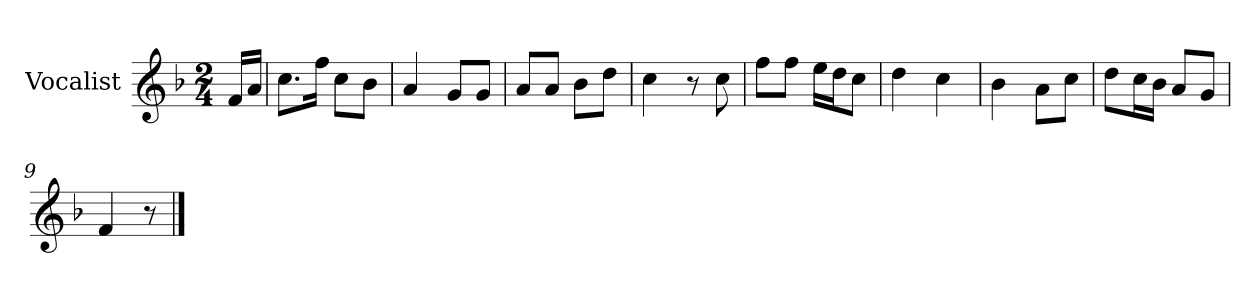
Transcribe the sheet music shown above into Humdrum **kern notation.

**kern
*part1
*staff1
*I"Vocalist
*k[b-]
*F:
*M2/4
=
16fLL
16aJJ
=1
8.ccL
16ffJk
8ccL
8b-J
=2
4a
8gL
8gJ
=3
8aL
8aJ
8b-L
8ddJ
=4
4cc
8r
8cc
=5
8ffL
8ffJ
16eeLL
16ddJ
8ccJ
=6
4dd
4cc
=7
4b-
8aL
8ccJ
=8
8ddL
16ccL
16b-JJ
8aL
8gJ
=9
4f
8r
==
*-
